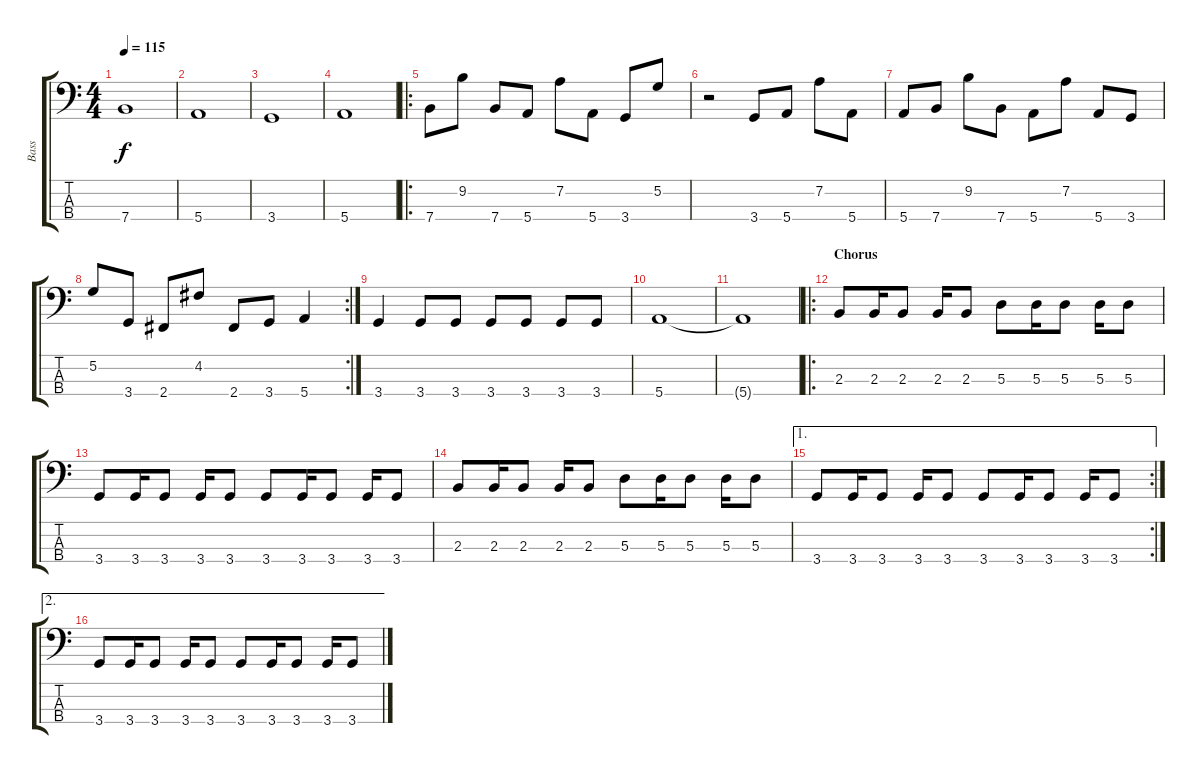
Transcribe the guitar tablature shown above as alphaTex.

\track ("Bass" "Bass") {instrument electricbasspick}
\staff {score tabs}
\tuning (G2 D2 A1 E1) {hide}
\ts (4 4)
\tempo 115
\clef f4
\ks c
7.4.1{dy f} |
5.4.1 |
3.4.1 |
5.4.1 |
\ro
7.4.8 9.2.8 7.4.8 5.4.8 7.2.8 5.4.8 3.4.8 5.2.8 |
r.2 3.4.8 5.4.8 7.2.8 5.4.8 |
5.4.8 7.4.8 9.2.8 7.4.8 5.4.8 7.2.8 5.4.8 3.4.8 |
\rc 2
5.2.8 3.4.8 2.4.8 4.2.8 2.4.8 3.4.8 5.4.4 |
3.4.4 3.4.8 3.4.8 3.4.8 3.4.8 3.4.8 3.4.8 |
5.4.1 |
5.4{t}.1 |
\ro
\section ("" "Chorus")
2.3.8 2.3.16 2.3.8 2.3.16 2.3.8 5.3.8 5.3.16 5.3.8 5.3.16 5.3.8 |
3.4.8 3.4.16 3.4.8 3.4.16 3.4.8 3.4.8 3.4.16 3.4.8 3.4.16 3.4.8 |
2.3.8 2.3.16 2.3.8 2.3.16 2.3.8 5.3.8 5.3.16 5.3.8 5.3.16 5.3.8 |
\ae 1
\rc 2
3.4.8 3.4.16 3.4.8 3.4.16 3.4.8 3.4.8 3.4.16 3.4.8 3.4.16 3.4.8 |
\ae 2
3.4.8 3.4.16 3.4.8 3.4.16 3.4.8 3.4.8 3.4.16 3.4.8 3.4.16 3.4.8
